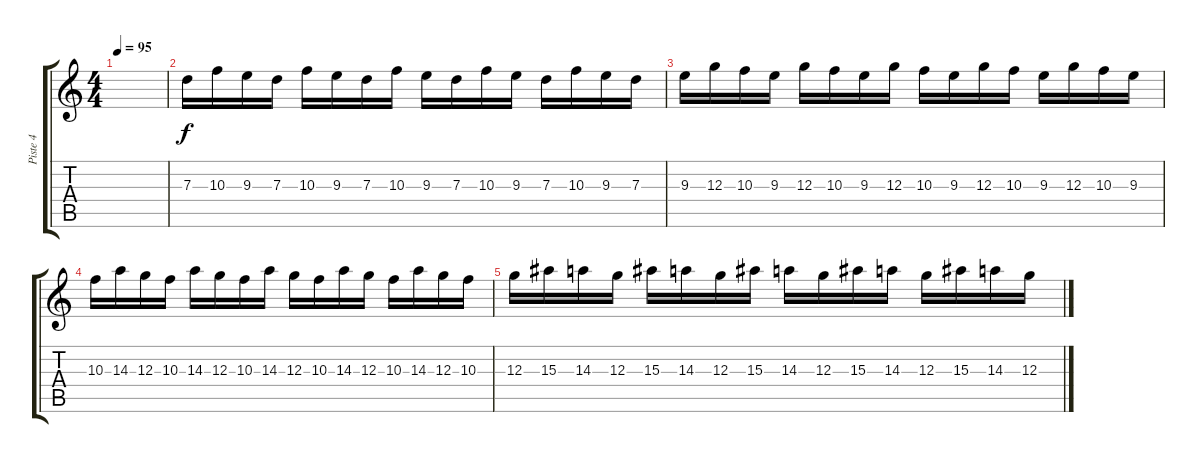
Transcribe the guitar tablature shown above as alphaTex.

\track ("Piste 4" "Piste 4") {instrument distortionguitar}
\staff {score tabs}
\tuning (E4 B3 G3 D3 A2 D2) {hide}
\ts (4 4)
\tempo 95
\clef g2
\ks c
|
7.3.16 10.3.16 9.3.16 7.3.16 10.3.16 9.3.16 7.3.16 10.3.16 9.3.16 7.3.16 10.3.16 9.3.16 7.3.16 10.3.16 9.3.16 7.3.16 |
9.3.16 12.3.16 10.3.16 9.3.16 12.3.16 10.3.16 9.3.16 12.3.16 10.3.16 9.3.16 12.3.16 10.3.16 9.3.16 12.3.16 10.3.16 9.3.16 |
10.3.16 14.3.16 12.3.16 10.3.16 14.3.16 12.3.16 10.3.16 14.3.16 12.3.16 10.3.16 14.3.16 12.3.16 10.3.16 14.3.16 12.3.16 10.3.16 |
12.3.16 15.3.16 14.3.16 12.3.16 15.3.16 14.3.16 12.3.16 15.3.16 14.3.16 12.3.16 15.3.16 14.3.16 12.3.16 15.3.16 14.3.16 12.3.16
